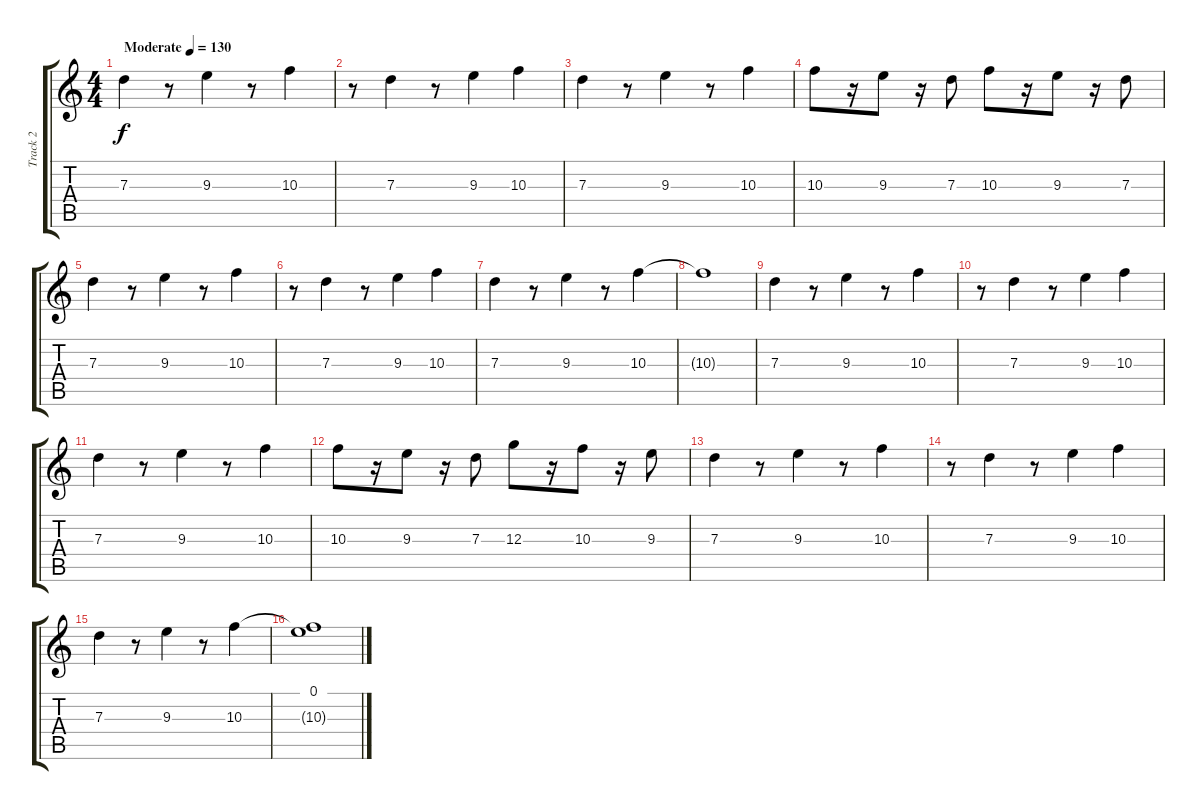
\track ("Track 2" "Track 2") {instrument distortionguitar}
\staff {score tabs}
\tuning (E4 B3 G3 D3 A2 D2) {hide}
\ts (4 4)
\tempo (130 "Moderate")
\clef g2
\ks c
7.3.4{dy f instrument distortionguitar} r.8 9.3.4 r.8 10.3.4 |
r.8 7.3.4 r.8 9.3.4 10.3.4 |
7.3.4 r.8 9.3.4 r.8 10.3.4 |
10.3.8 r.16 9.3.8 r.16 7.3.8 10.3.8 r.16 9.3.8 r.16 7.3.8 |
7.3.4 r.8 9.3.4 r.8 10.3.4 |
r.8 7.3.4 r.8 9.3.4 10.3.4 |
7.3.4 r.8 9.3.4 r.8 10.3.4 |
10.3{t}.1 |
7.3.4 r.8 9.3.4 r.8 10.3.4 |
r.8 7.3.4 r.8 9.3.4 10.3.4 |
7.3.4 r.8 9.3.4 r.8 10.3.4 |
10.3.8 r.16 9.3.8 r.16 7.3.8 12.3.8 r.16 10.3.8 r.16 9.3.8 |
7.3.4 r.8 9.3.4 r.8 10.3.4 |
r.8 7.3.4 r.8 9.3.4 10.3.4 |
7.3.4 r.8 9.3.4 r.8 10.3.4 |
(0.1 10.3{t}).1
